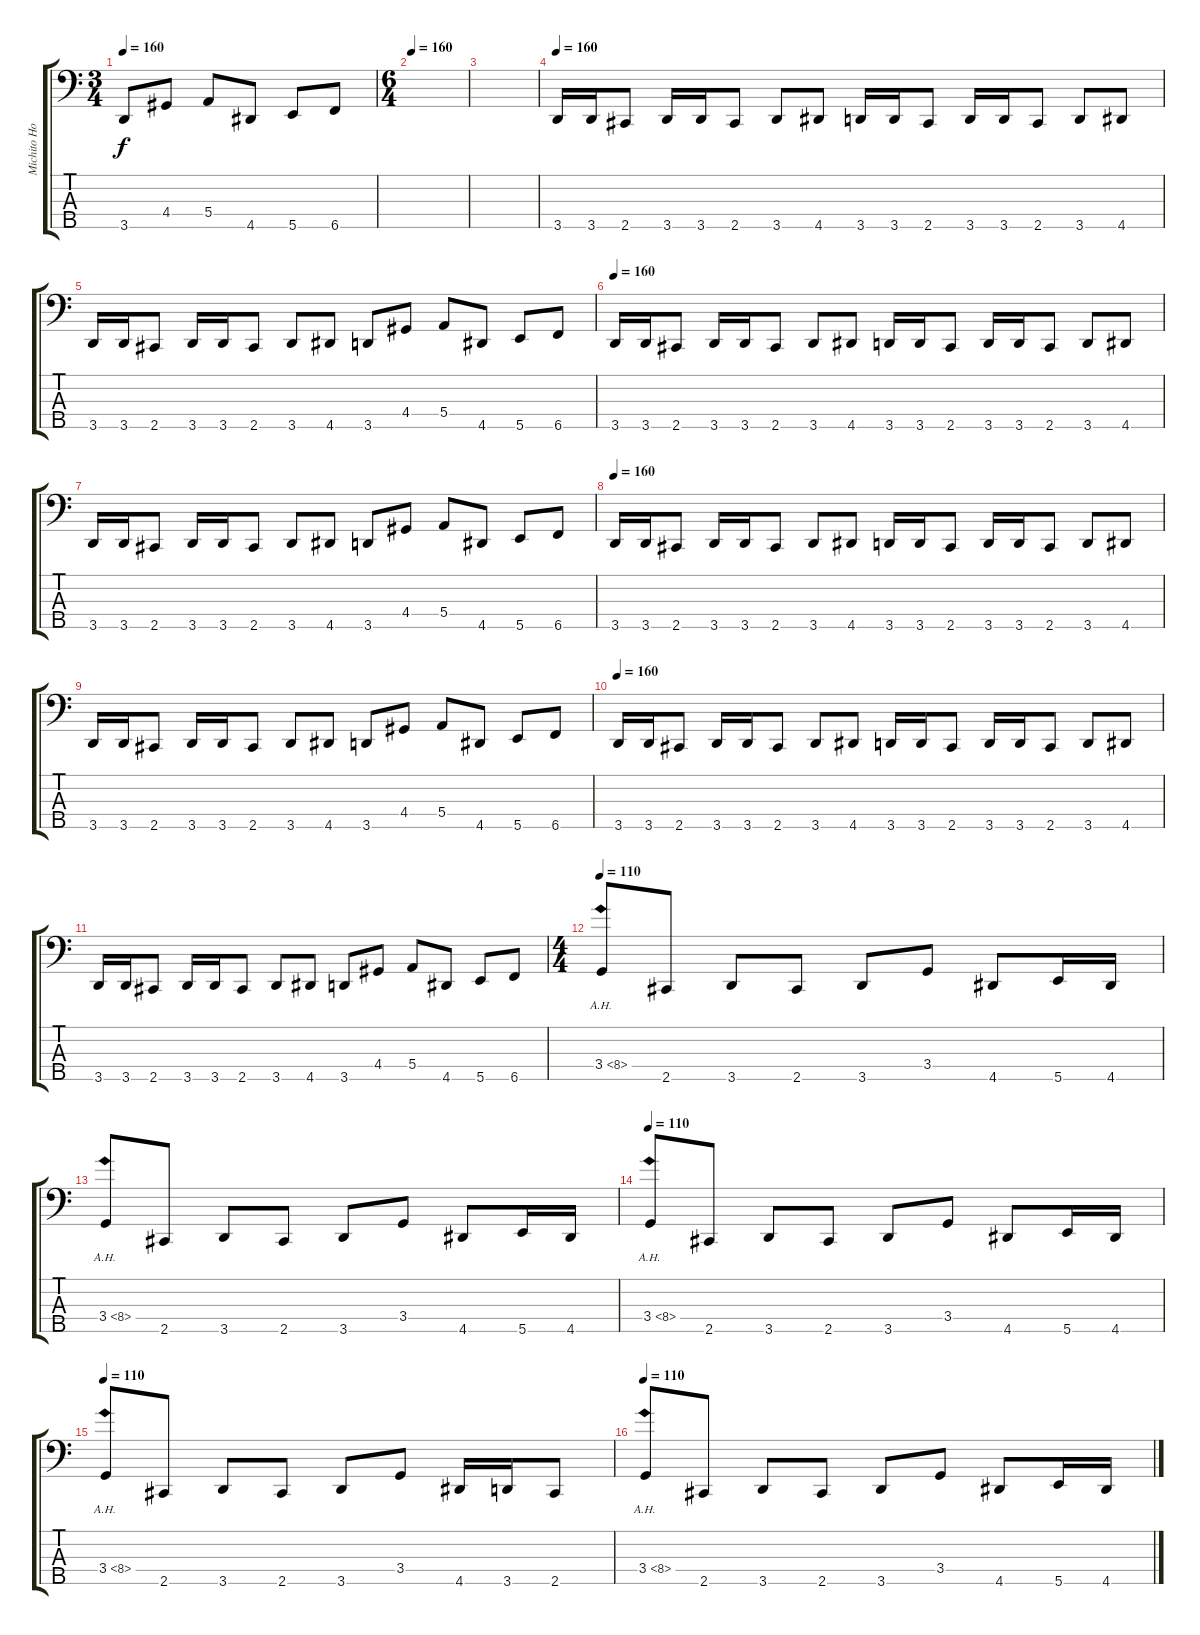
\track ("Michito Hoshi" "Michito Ho") {instrument electricbasspick}
\staff {score tabs}
\tuning (G2 D2 A1 E1 B0) {hide}
\ts (3 4)
\tempo 160
\clef f4
\ks c
3.5.8{dy f} 4.4.8 5.4.8 4.5.8 5.5.8 6.5.8 |
\ts (6 4)
\tempo 160
|
|
\tempo 160
3.5.16 3.5.16 2.5.8 3.5.16 3.5.16 2.5.8 3.5.8 4.5.8 3.5.16 3.5.16 2.5.8 3.5.16 3.5.16 2.5.8 3.5.8 4.5.8 |
3.5.16 3.5.16 2.5.8 3.5.16 3.5.16 2.5.8 3.5.8 4.5.8 3.5.8 4.4.8 5.4.8 4.5.8 5.5.8 6.5.8 |
\tempo 160
3.5.16 3.5.16 2.5.8 3.5.16 3.5.16 2.5.8 3.5.8 4.5.8 3.5.16 3.5.16 2.5.8 3.5.16 3.5.16 2.5.8 3.5.8 4.5.8 |
3.5.16 3.5.16 2.5.8 3.5.16 3.5.16 2.5.8 3.5.8 4.5.8 3.5.8 4.4.8 5.4.8 4.5.8 5.5.8 6.5.8 |
\tempo 160
3.5.16 3.5.16 2.5.8 3.5.16 3.5.16 2.5.8 3.5.8 4.5.8 3.5.16 3.5.16 2.5.8 3.5.16 3.5.16 2.5.8 3.5.8 4.5.8 |
3.5.16 3.5.16 2.5.8 3.5.16 3.5.16 2.5.8 3.5.8 4.5.8 3.5.8 4.4.8 5.4.8 4.5.8 5.5.8 6.5.8 |
\tempo 160
3.5.16 3.5.16 2.5.8 3.5.16 3.5.16 2.5.8 3.5.8 4.5.8 3.5.16 3.5.16 2.5.8 3.5.16 3.5.16 2.5.8 3.5.8 4.5.8 |
3.5.16 3.5.16 2.5.8 3.5.16 3.5.16 2.5.8 3.5.8 4.5.8 3.5.8 4.4.8 5.4.8 4.5.8 5.5.8 6.5.8 |
\ts (4 4)
\tempo 120
\tempo 110
3.4{ah 5}.8 2.5.8 3.5.8 2.5.8 3.5.8 3.4.8 4.5.8 5.5.16 4.5.16 |
3.4{ah 5}.8 2.5.8 3.5.8 2.5.8 3.5.8 3.4.8 4.5.8 5.5.16 4.5.16 |
\tempo 110
3.4{ah 5}.8 2.5.8 3.5.8 2.5.8 3.5.8 3.4.8 4.5.8 5.5.16 4.5.16 |
\tempo 110
3.4{ah 5}.8 2.5.8 3.5.8 2.5.8 3.5.8 3.4.8 4.5.16 3.5.16 2.5.8 |
\tempo 110
3.4{ah 5}.8 2.5.8 3.5.8 2.5.8 3.5.8 3.4.8 4.5.8 5.5.16 4.5.16
